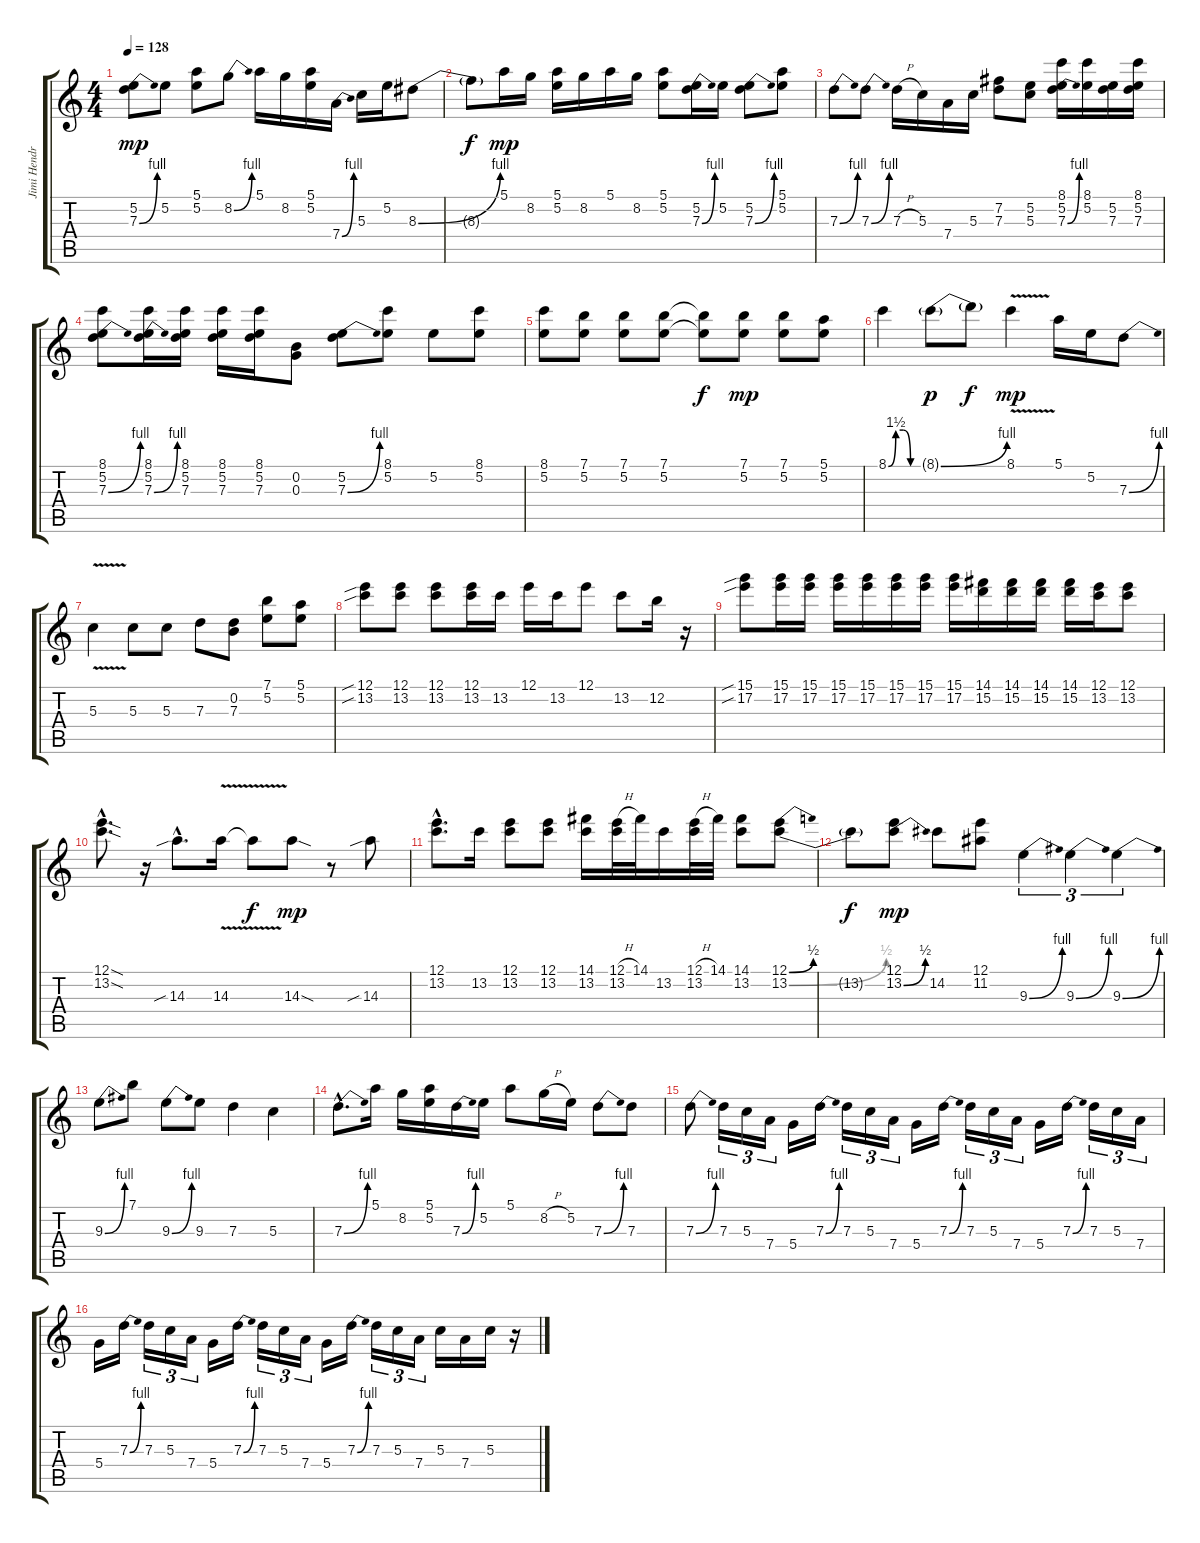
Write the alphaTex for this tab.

\track ("Jimi Hendrix Guitar" "Jimi Hendr") {instrument distortionguitar}
\staff {score tabs}
\tuning (E4 B3 G3 D3 A2 E2) {hide}
\ts (4 4)
\tempo 128
\clef g2
\ks c
(5.2 7.3{be (bend 0 0 60 4)}).8{dy mp} 5.2.8 (5.1 5.2).8 8.2{be (bend 0 0 60 4)}.8 5.1.16 8.2.16 (5.1 5.2).16 7.4{be (bend 0 0 60 4)}.16 5.3.16 5.2.16 8.3{be (bend 0 0 60 4)}.8 |
8.3{t}.8{dy f} 5.1.16{dy mp} 8.2.16 (5.1 5.2).16 8.2.16 5.1.16 8.2.16 (5.1 5.2).8 (5.2 7.3{be (bend 0 0 60 4)}).16 5.2.16 (5.2 7.3{be (bend 0 0 60 4)}).8 (5.1 5.2).8 |
7.3{be (bend 0 0 60 4)}.8 7.3{be (bend 0 0 60 4)}.8 7.3{h}.16 5.3.16 7.4.16 5.3.16 (7.2 7.3).8 (5.2 5.3).8 (8.1 5.2 7.3{be (bend 0 0 60 4)}).16 (8.1 5.2).16 (5.2 7.3).16 (8.1 5.2 7.3).16 |
(8.1 5.2 7.3{be (bend 0 0 60 4)}).8 (8.1 5.2 7.3{be (bend 0 0 60 4)}).16 (8.1 5.2 7.3).16 (8.1 5.2 7.3).16 (8.1 5.2 7.3).16 (0.2 0.3).8 (5.2 7.3{be (bend 0 0 60 4)}).8 (8.1 5.2).8 5.2.8 (8.1 5.2).8 |
(8.1 5.2).8 (7.1 5.2).8 (7.1 5.2).8 (7.1 5.2).8 (7.1{t} 5.2{t}).8{dy f} (7.1 5.2).8{dy mp} (7.1 5.2).8 (5.1 5.2).8 |
8.1{be (custom 0 0 15 6 30 6 45 0 60 0)}.4 8.1{be (bend 0 0 60 4) g}.8{dy p} 8.1{t}.8{dy f} 8.1{v}.4{dy mp} 5.1.16 5.2.16 7.3{be (bend 0 0 60 4)}.8 |
5.3{v}.4 5.3.8 5.3.8 7.3.8 (0.2 7.3).8 (7.1 5.2).8 (5.1 5.2).8 |
(12.1{sib} 13.2{sib}).8 (12.1 13.2).8 (12.1 13.2).8 (12.1 13.2).16 13.2.16 12.1.16 13.2.16 12.1.8 13.2.8 12.2.16 r.16 |
(15.1{sib} 17.2{sib}).8 (15.1 17.2).16 (15.1 17.2).16 (15.1 17.2).16 (15.1 17.2).16 (15.1 17.2).16 (15.1 17.2).16 (15.1 17.2).16 (14.1 15.2).16 (14.1 15.2).16 (14.1 15.2).16 (14.1 15.2).16 (12.1 13.2).16 (12.1 13.2).8 |
(12.1{sod hac} 13.2{sod hac}).8{d} r.16 14.3{sib hac}.8{d} 14.3{v}.16 14.3{t}.8{dy f} 14.3{sod}.8{dy mp} r.8 14.3{sib}.8 |
(12.1{hac} 13.2{hac}).8{d} 13.2.16 (12.1 13.2).8 (12.1 13.2).8 (14.1 13.2).16 (12.1{h} 13.2).32 14.1.32 13.2.16 (12.1{h} 13.2).32 14.1.32 (14.1 13.2).8 (12.1{be (bend 0 0 60 2)} 13.2{be (bend 0 0 60 2)}).8 |
13.2{t}.8{dy f} (12.1 13.2{be (bend 0 0 60 2)}).8{dy mp} 14.2.8 (12.1 11.2).8 9.3{be (bend 0 0 60 4)}.4{tu (3 2)} 9.3{be (bend 0 0 60 4)}.4{tu (3 2)} 9.3{be (bend 0 0 60 4)}.4{tu (3 2)} |
9.3{be (bend 0 0 60 4)}.8 7.1.8 9.3{be (bend 0 0 60 4)}.8 9.3.8 7.3.4 5.3.4 |
7.3{be (bend 0 0 60 4) hac}.8{d} 5.1.16 8.2.16 (5.1 5.2).16 7.3{be (bend 0 0 60 4)}.16 5.2.16 5.1.8 8.2{h}.16 5.2.16 7.3{be (bend 0 0 60 4)}.8 7.3.8 |
7.3{be (bend 0 0 60 4)}.8 7.3.16{tu (3 2)} 5.3.16{tu (3 2)} 7.4.16{tu (3 2)} 5.4.16 7.3{be (bend 0 0 60 4)}.16 7.3.16{tu (3 2)} 5.3.16{tu (3 2)} 7.4.16{tu (3 2)} 5.4.16 7.3{be (bend 0 0 60 4)}.16 7.3.16{tu (3 2)} 5.3.16{tu (3 2)} 7.4.16{tu (3 2)} 5.4.16 7.3{be (bend 0 0 60 4)}.16 7.3.16{tu (3 2)} 5.3.16{tu (3 2)} 7.4.16{tu (3 2)} |
5.4.16 7.3{be (bend 0 0 60 4)}.16 7.3.16{tu (3 2)} 5.3.16{tu (3 2)} 7.4.16{tu (3 2)} 5.4.16 7.3{be (bend 0 0 60 4)}.16 7.3.16{tu (3 2)} 5.3.16{tu (3 2)} 7.4.16{tu (3 2)} 5.4.16 7.3{be (bend 0 0 60 4)}.16 7.3.16{tu (3 2)} 5.3.16{tu (3 2)} 7.4.16{tu (3 2)} 5.3.16 7.4.16 5.3.16 r.16
